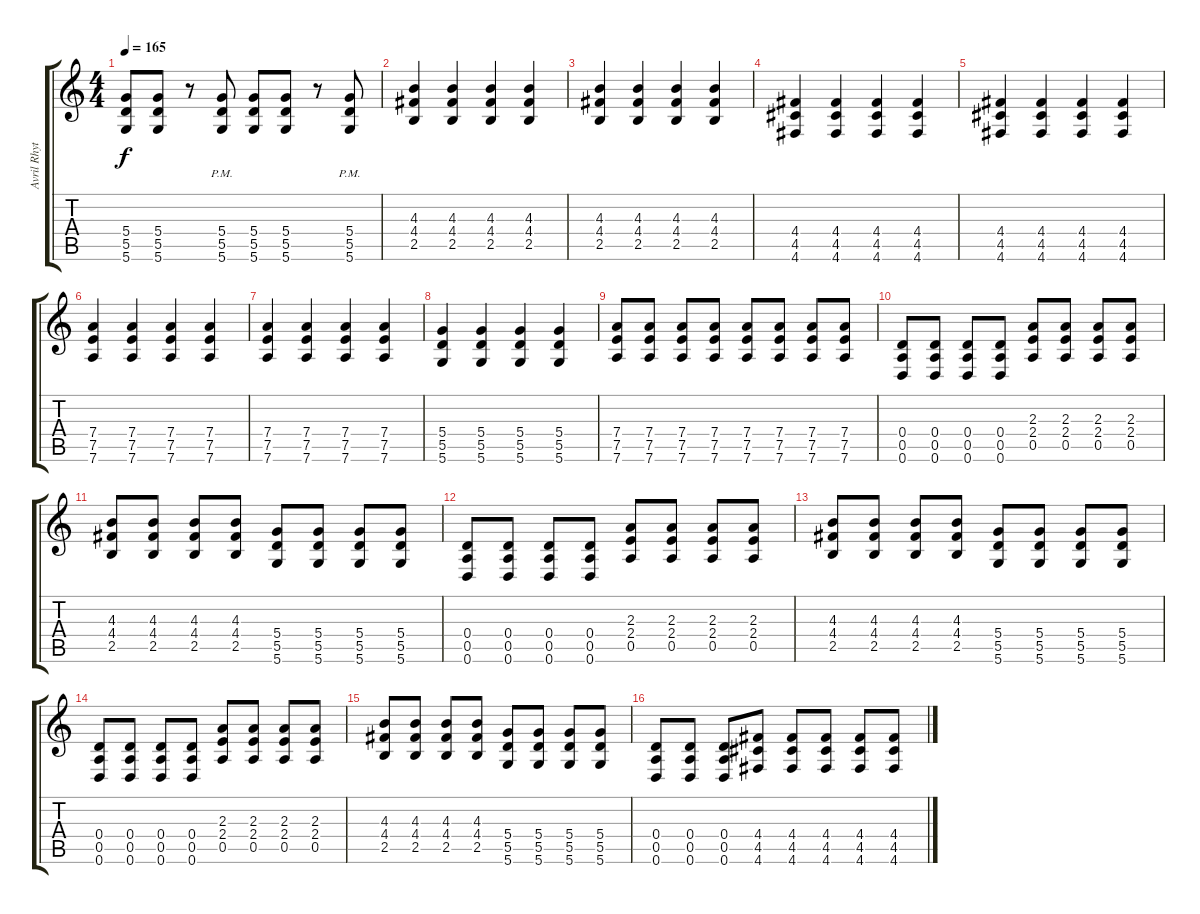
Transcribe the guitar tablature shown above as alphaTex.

\track ("Avril Rhythm 2" "Avril Rhyt") {instrument distortionguitar}
\staff {score tabs}
\tuning (E4 B3 G3 D3 A2 D2) {hide}
\ts (4 4)
\tempo 165
\clef g2
\ks c
(5.4 5.5 5.6).8{dy f} (5.4 5.5 5.6).8 r.8 (5.4{pm} 5.5{pm} 5.6{pm}).8 (5.4 5.5 5.6).8 (5.4 5.5 5.6).8 r.8 (5.4{pm} 5.5{pm} 5.6{pm}).8 |
(4.3 4.4 2.5).4 (4.3 4.4 2.5).4 (4.3 4.4 2.5).4 (4.3 4.4 2.5).4 |
(4.3 4.4 2.5).4 (4.3 4.4 2.5).4 (4.3 4.4 2.5).4 (4.3 4.4 2.5).4 |
(4.4 4.5 4.6).4 (4.4 4.5 4.6).4 (4.4 4.5 4.6).4 (4.4 4.5 4.6).4 |
(4.4 4.5 4.6).4 (4.4 4.5 4.6).4 (4.4 4.5 4.6).4 (4.4 4.5 4.6).4 |
(7.4 7.5 7.6).4 (7.4 7.5 7.6).4 (7.4 7.5 7.6).4 (7.4 7.5 7.6).4 |
(7.4 7.5 7.6).4 (7.4 7.5 7.6).4 (7.4 7.5 7.6).4 (7.4 7.5 7.6).4 |
(5.4 5.5 5.6).4 (5.4 5.5 5.6).4 (5.4 5.5 5.6).4 (5.4 5.5 5.6).4 |
(7.4 7.5 7.6).8 (7.4 7.5 7.6).8 (7.4 7.5 7.6).8 (7.4 7.5 7.6).8 (7.4 7.5 7.6).8 (7.4 7.5 7.6).8 (7.4 7.5 7.6).8 (7.4 7.5 7.6).8 |
(0.4 0.5 0.6).8 (0.4 0.5 0.6).8 (0.4 0.5 0.6).8 (0.4 0.5 0.6).8 (2.3 2.4 0.5).8 (2.3 2.4 0.5).8 (2.3 2.4 0.5).8 (2.3 2.4 0.5).8 |
(4.3 4.4 2.5).8 (4.3 4.4 2.5).8 (4.3 4.4 2.5).8 (4.3 4.4 2.5).8 (5.4 5.5 5.6).8 (5.4 5.5 5.6).8 (5.4 5.5 5.6).8 (5.4 5.5 5.6).8 |
(0.4 0.5 0.6).8 (0.4 0.5 0.6).8 (0.4 0.5 0.6).8 (0.4 0.5 0.6).8 (2.3 2.4 0.5).8 (2.3 2.4 0.5).8 (2.3 2.4 0.5).8 (2.3 2.4 0.5).8 |
(4.3 4.4 2.5).8 (4.3 4.4 2.5).8 (4.3 4.4 2.5).8 (4.3 4.4 2.5).8 (5.4 5.5 5.6).8 (5.4 5.5 5.6).8 (5.4 5.5 5.6).8 (5.4 5.5 5.6).8 |
(0.4 0.5 0.6).8 (0.4 0.5 0.6).8 (0.4 0.5 0.6).8 (0.4 0.5 0.6).8 (2.3 2.4 0.5).8 (2.3 2.4 0.5).8 (2.3 2.4 0.5).8 (2.3 2.4 0.5).8 |
(4.3 4.4 2.5).8 (4.3 4.4 2.5).8 (4.3 4.4 2.5).8 (4.3 4.4 2.5).8 (5.4 5.5 5.6).8 (5.4 5.5 5.6).8 (5.4 5.5 5.6).8 (5.4 5.5 5.6).8 |
(0.4 0.5 0.6).8 (0.4 0.5 0.6).8 (0.4 0.5 0.6).8 (4.4 4.5 4.6).8 (4.4 4.5 4.6).8 (4.4 4.5 4.6).8 (4.4 4.5 4.6).8 (4.4 4.5 4.6).8
